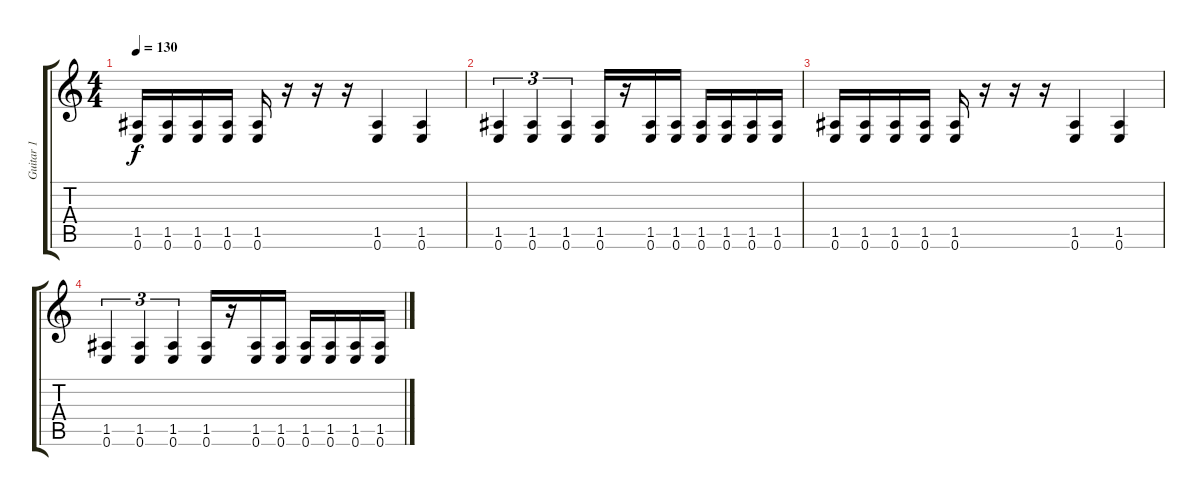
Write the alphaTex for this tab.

\track ("Guitar 1" "Guitar 1") {instrument overdrivenguitar}
\staff {score tabs}
\tuning (E4 B3 G3 D3 A2 E2) {hide}
\ts (4 4)
\tempo 130
\clef g2
\ks c
(1.5 0.6).16{dy f} (1.5 0.6).16 (1.5 0.6).16 (1.5 0.6).16 (1.5 0.6).16 r.16 r.16 r.16 (1.5 0.6).4 (1.5 0.6).4 |
(1.5 0.6).4{tu (3 2)} (1.5 0.6).4{tu (3 2)} (1.5 0.6).4{tu (3 2)} (1.5 0.6).16 r.16 (1.5 0.6).16 (1.5 0.6).16 (1.5 0.6).16 (1.5 0.6).16 (1.5 0.6).16 (1.5 0.6).16 |
(1.5 0.6).16 (1.5 0.6).16 (1.5 0.6).16 (1.5 0.6).16 (1.5 0.6).16 r.16 r.16 r.16 (1.5 0.6).4 (1.5 0.6).4 |
(1.5 0.6).4{tu (3 2)} (1.5 0.6).4{tu (3 2)} (1.5 0.6).4{tu (3 2)} (1.5 0.6).16 r.16 (1.5 0.6).16 (1.5 0.6).16 (1.5 0.6).16 (1.5 0.6).16 (1.5 0.6).16 (1.5 0.6).16
